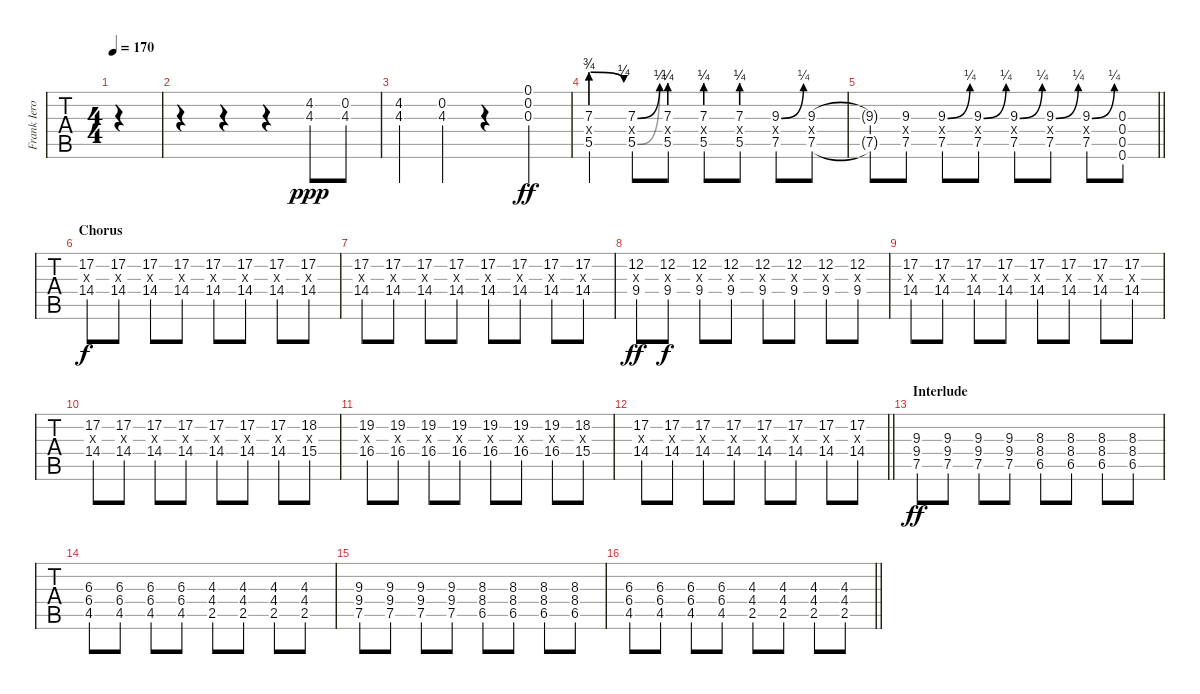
\track ("Frank Iero - Guitar Two" "Frank Iero") {instrument distortionguitar}
\staff {tabs}
\tuning (E4 B3 G3 D3 A2 E2) {hide}
\ts (4 4)
\tempo 170
\clef g2
\ks c
|
r.4{volume 9} r.4 r.4 (4.2 4.3).8{dy ppp} (0.2 4.3).8 |
(4.2 4.3).4 (0.2 4.3).4 r.4{volume 15 balance 0} (0.1 0.2 0.3).4{dy ff} |
(7.3{be (prebendrelease 0 3 60 1)} 7.4{x} 5.5{be (prebendrelease 0 3 60 1)}).4 (7.3{be (bend 0 0 60 1)} 5.4{x} 5.5{be (bend 0 0 60 1)}).8 (7.3{be (prebend 0 1 60 1)} 5.4{x} 5.5{be (prebend 0 1 60 1)}).8 (7.3{be (prebend 0 1 60 1)} 5.4{x} 5.5{be (prebend 0 1 60 1)}).8 (7.3{be (prebend 0 1 60 1)} 5.4{x} 5.5{be (prebend 0 1 60 1)}).8 (9.3{be (bend 0 0 60 1)} 7.4{x} 7.5).8 (9.3 7.4{x} 7.5).8 |
\barLineRight lightlight
(9.3{t} 7.5{t}).8 (9.3 7.4{x} 7.5).8 (9.3{be (bend 0 0 60 1)} 7.4{x} 7.5).8 (9.3{be (bend 0 0 60 1)} 7.4{x} 7.5).8 (9.3{be (bend 0 0 60 1)} 7.4{x} 7.5).8 (9.3{be (bend 0 0 60 1)} 7.4{x} 7.5).8 (9.3{be (bend 0 0 60 1)} 7.4{x} 7.5).8 (0.3 0.4 0.5 0.6).8 |
\section ("" "Chorus")
(17.2 14.3{x} 14.4).8{dy f balance 8} (17.2 14.3{x} 14.4).8 (17.2 14.3{x} 14.4).8 (17.2 14.3{x} 14.4).8 (17.2 14.3{x} 14.4).8 (17.2 14.3{x} 14.4).8 (17.2 14.3{x} 14.4).8 (17.2 14.3{x} 14.4).8 |
(17.2 14.3{x} 14.4).8 (17.2 14.3{x} 14.4).8 (17.2 14.3{x} 14.4).8 (17.2 14.3{x} 14.4).8 (17.2 14.3{x} 14.4).8 (17.2 14.3{x} 14.4).8 (17.2 14.3{x} 14.4).8 (17.2 14.3{x} 14.4).8 |
(12.2 14.3{x} 9.4).8{dy ff} (12.2 14.3{x} 9.4).8{dy f} (12.2 14.3{x} 9.4).8 (12.2 14.3{x} 9.4).8 (12.2 14.3{x} 9.4).8 (12.2 14.3{x} 9.4).8 (12.2 14.3{x} 9.4).8 (12.2 7.3{x} 9.4).8 |
(17.2 14.3{x} 14.4).8 (17.2 14.3{x} 14.4).8 (17.2 14.3{x} 14.4).8 (17.2 14.3{x} 14.4).8 (17.2 14.3{x} 14.4).8 (17.2 14.3{x} 14.4).8 (17.2 14.3{x} 14.4).8 (17.2 14.3{x} 14.4).8 |
(17.2 14.3{x} 14.4).8 (17.2 14.3{x} 14.4).8 (17.2 14.3{x} 14.4).8 (17.2 14.3{x} 14.4).8 (17.2 14.3{x} 14.4).8 (17.2 14.3{x} 14.4).8 (17.2 14.3{x} 14.4).8 (18.2 14.3{x} 15.4).8 |
(19.2 16.3{x} 16.4).8 (19.2 16.3{x} 16.4).8 (19.2 16.3{x} 16.4).8 (19.2 16.3{x} 16.4).8 (19.2 16.3{x} 16.4).8 (19.2 16.3{x} 16.4).8 (19.2 16.3{x} 16.4).8 (18.2 16.3{x} 15.4).8 |
\barLineRight lightlight
(17.2 14.3{x} 14.4).8 (17.2 14.3{x} 14.4).8 (17.2 14.3{x} 14.4).8 (17.2 14.3{x} 14.4).8 (17.2 14.3{x} 14.4).8 (17.2 14.3{x} 14.4).8 (17.2 14.3{x} 14.4).8 (17.2 14.3{x} 14.4).8 |
\section ("" "Interlude")
(9.3 9.4 7.5).8{dy ff} (9.3 9.4 7.5).8 (9.3 9.4 7.5).8 (9.3 9.4 7.5).8 (8.3 8.4 6.5).8 (8.3 8.4 6.5).8 (8.3 8.4 6.5).8 (8.3 8.4 6.5).8 |
(6.3 6.4 4.5).8 (6.3 6.4 4.5).8 (6.3 6.4 4.5).8 (6.3 6.4 4.5).8 (4.3 4.4 2.5).8 (4.3 4.4 2.5).8 (4.3 4.4 2.5).8 (4.3 4.4 2.5).8 |
(9.3 9.4 7.5).8 (9.3 9.4 7.5).8 (9.3 9.4 7.5).8 (9.3 9.4 7.5).8 (8.3 8.4 6.5).8 (8.3 8.4 6.5).8 (8.3 8.4 6.5).8 (8.3 8.4 6.5).8 |
\barLineRight lightlight
(6.3 6.4 4.5).8 (6.3 6.4 4.5).8 (6.3 6.4 4.5).8 (6.3 6.4 4.5).8 (4.3 4.4 2.5).8 (4.3 4.4 2.5).8 (4.3 4.4 2.5).8 (4.3 4.4 2.5).8
